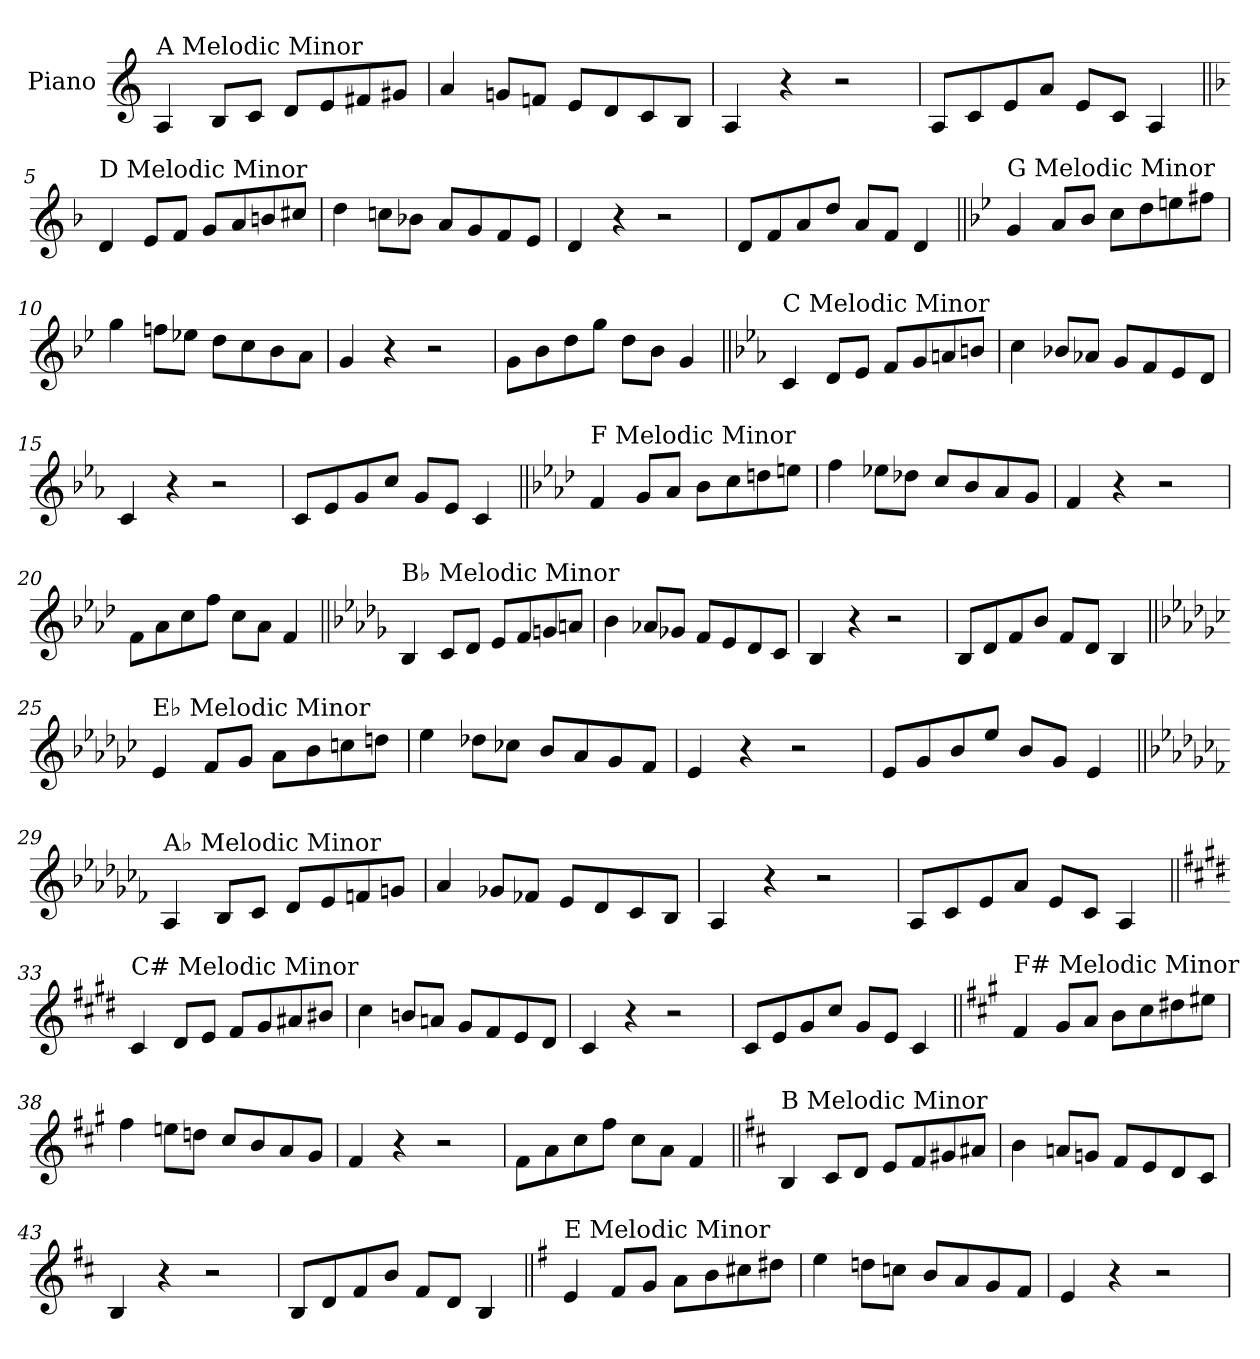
**kern
*part1
*staff1
*I"Piano
*I'Pno.
*clefG2
*k[]
=1
!LO:TX:a:t=A Melodic Minor
4A/
8B/L
8c/J
8d/L
8e/
8f#X/
8g#X/J
=2
4a/
8gn/L
8fn/J
8e/L
8d/
8c/
8B/J
=3
4A/
4r
2r
=4
8A/L
8c/
8e/
8a/J
8e/L
8c/J
4A/
!!LO:LB:g=z
=5||
*k[b-]
!LO:TX:a:t=D Melodic Minor
4d/
8e/L
8f/J
8g/L
8a/
8bn/
8cc#X/J
=6
4dd\
8ccn\L
8b-X\J
8a/L
8g/
8f/
8e/J
=7
4d/
4r
2r
=8
8d/L
8f/
8a/
8dd/J
8a/L
8f/J
4d/
!!LO:LB:g=z
=9||
*k[b-e-]
!LO:TX:a:t=G Melodic Minor
4g/
8a/L
8b-/J
8cc\L
8dd\
8een\
8ff#X\J
=10
4gg\
8ffn\L
8ee-X\J
8dd\L
8cc\
8b-\
8a\J
=11
4g/
4r
2r
=12
8g\L
8b-\
8dd\
8gg\J
8dd\L
8b-\J
4g/
!!LO:LB:g=z
=13||
*k[b-e-a-]
!LO:TX:a:t=C Melodic Minor
4c/
8d/L
8e-/J
8f/L
8g/
8an/
8bn/J
=14
4cc\
8b-X/L
8a-X/J
8g/L
8f/
8e-/
8d/J
=15
4c/
4r
2r
=16
8c/L
8e-/
8g/
8cc/J
8g/L
8e-/J
4c/
!!LO:LB:g=z
=17||
*k[b-e-a-d-]
!LO:TX:a:t=F Melodic Minor
4f/
8g/L
8a-/J
8b-\L
8cc\
8ddn\
8een\J
=18
4ff\
8ee-X\L
8dd-X\J
8cc/L
8b-/
8a-/
8g/J
=19
4f/
4r
2r
=20
8f\L
8a-\
8cc\
8ff\J
8cc\L
8a-\J
4f/
!!LO:LB:g=z
=21||
*k[b-e-a-d-g-]
!LO:TX:a:t=B♭ Melodic Minor
4B-/
8c/L
8d-/J
8e-/L
8f/
8gn/
8an/J
=22
4b-\
8a-X/L
8g-X/J
8f/L
8e-/
8d-/
8c/J
=23
4B-/
4r
2r
=24
8B-/L
8d-/
8f/
8b-/J
8f/L
8d-/J
4B-/
!!LO:LB:g=z
=25||
*k[b-e-a-d-g-c-]
!LO:TX:a:t=E♭ Melodic Minor
4e-/
8f/L
8g-/J
8a-\L
8b-\
8ccn\
8ddn\J
=26
4ee-\
8dd-X\L
8cc-X\J
8b-/L
8a-/
8g-/
8f/J
=27
4e-/
4r
2r
=28
8e-/L
8g-/
8b-/
8ee-/J
8b-/L
8g-/J
4e-/
!!LO:LB:g=z
=29||
*k[b-e-a-d-g-c-f-]
!LO:TX:a:t=A♭ Melodic Minor
4A-/
8B-/L
8c-/J
8d-/L
8e-/
8fn/
8gn/J
=30
4a-/
8g-X/L
8f-X/J
8e-/L
8d-/
8c-/
8B-/J
=31
4A-/
4r
2r
=32
8A-/L
8c-/
8e-/
8a-/J
8e-/L
8c-/J
4A-/
!!LO:LB:g=z
=33||
*k[f#c#g#d#]
!LO:TX:a:t=C# Melodic Minor
4c#/
8d#/L
8e/J
8f#/L
8g#/
8a#X/
8b#X/J
=34
4cc#\
8bn/L
8an/J
8g#/L
8f#/
8e/
8d#/J
=35
4c#/
4r
2r
=36
8c#/L
8e/
8g#/
8cc#/J
8g#/L
8e/J
4c#/
!!LO:LB:g=z
=37||
*k[f#c#g#]
!LO:TX:a:t=F# Melodic Minor
4f#/
8g#/L
8a/J
8b\L
8cc#\
8dd#X\
8ee#X\J
=38
4ff#\
8een\L
8ddn\J
8cc#/L
8b/
8a/
8g#/J
=39
4f#/
4r
2r
=40
8f#\L
8a\
8cc#\
8ff#\J
8cc#\L
8a\J
4f#/
!!LO:LB:g=z
=41||
*k[f#c#]
!LO:TX:a:t=B Melodic Minor
4B/
8c#/L
8d/J
8e/L
8f#/
8g#X/
8a#X/J
=42
4b\
8an/L
8gn/J
8f#/L
8e/
8d/
8c#/J
=43
4B/
4r
2r
=44
8B/L
8d/
8f#/
8b/J
8f#/L
8d/J
4B/
!!LO:LB:g=z
=45||
*k[f#]
!LO:TX:a:t=E Melodic Minor
4e/
8f#/L
8g/J
8a\L
8b\
8cc#X\
8dd#X\J
=46
4ee\
8ddn\L
8ccn\J
8b/L
8a/
8g/
8f#/J
=47
4e/
4r
2r
=
*-
